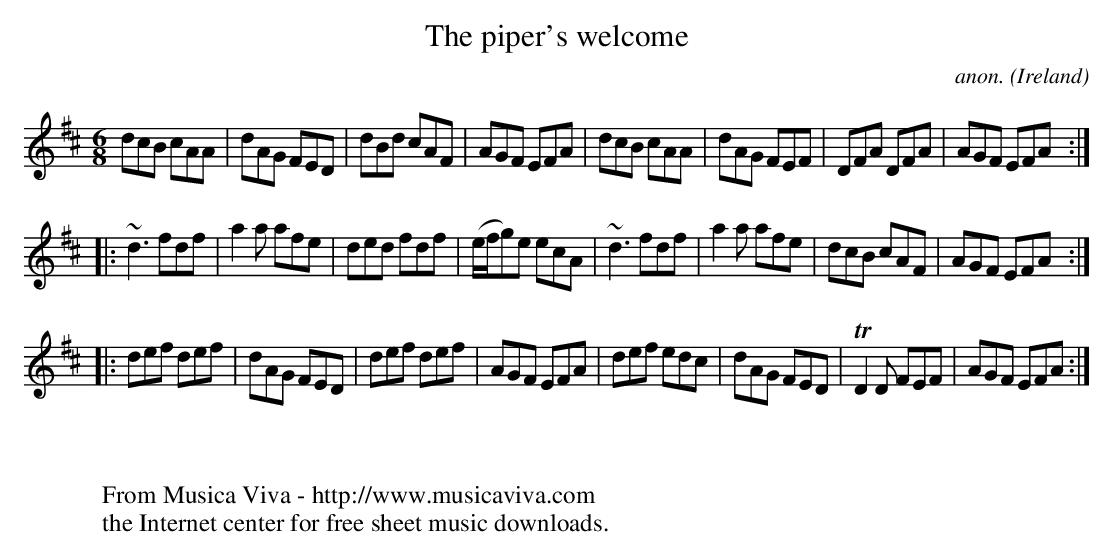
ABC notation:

X:1
T:The piper's welcome
C:anon.
O:Ireland
m:Tn2 = (3n/o/n/ m/n/
m:~n3 = no/4n/m/4n
M:6/8
L:1/8
K:D
dcB cAA|dAG FED|dBd cAF|AGF EFA|dcB cAA|dAG FEF|DFA DFA|AGF EFA:|
|:~d3 fdf|a2a afe|ded fdf|(e/f/g)e ecA|~d3 fdf|a2a afe|dcB cAF|AGF EFA:|
|:def def|dAG FED|def def|AGF EFA|def edc|dAG FED|TD2D FEF|AGF EFA:|
W:
W:
W:  From Musica Viva - http://www.musicaviva.com
W:  the Internet center for free sheet music downloads.
